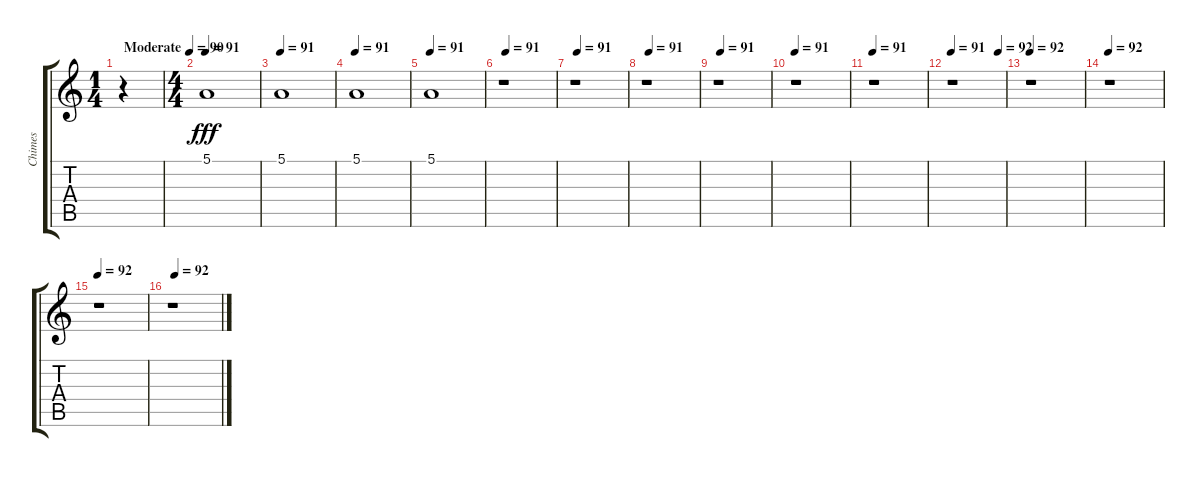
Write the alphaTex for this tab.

\track ("Chimes" "Chimes") {instrument tubularbells}
\staff {score tabs}
\tuning (E4 B3 G3 D3 A2 E2) {hide}
\ts (1 4)
\tempo (90 "Moderate")
\clef g2
\ks c
r.4{dy fff instrument tubularbells} |
\ts (4 4)
\tempo 91
5.1.1 |
\tempo 91
5.1.1 |
\tempo 91
5.1.1 |
\tempo 91
5.1.1 |
\tempo (91 0.0625)
r.1 |
\tempo (91 0.0625)
r.1 |
\tempo (91 0.0625)
r.1 |
\tempo (91 0.0625)
r.1 |
\tempo 91
r.1 |
\tempo 91
r.1 |
\tempo 91
\tempo (92 0.875)
r.1 |
\tempo 92
r.1 |
\tempo 92
r.1 |
\tempo 92
r.1 |
\tempo (92 0.0625)
r.1
